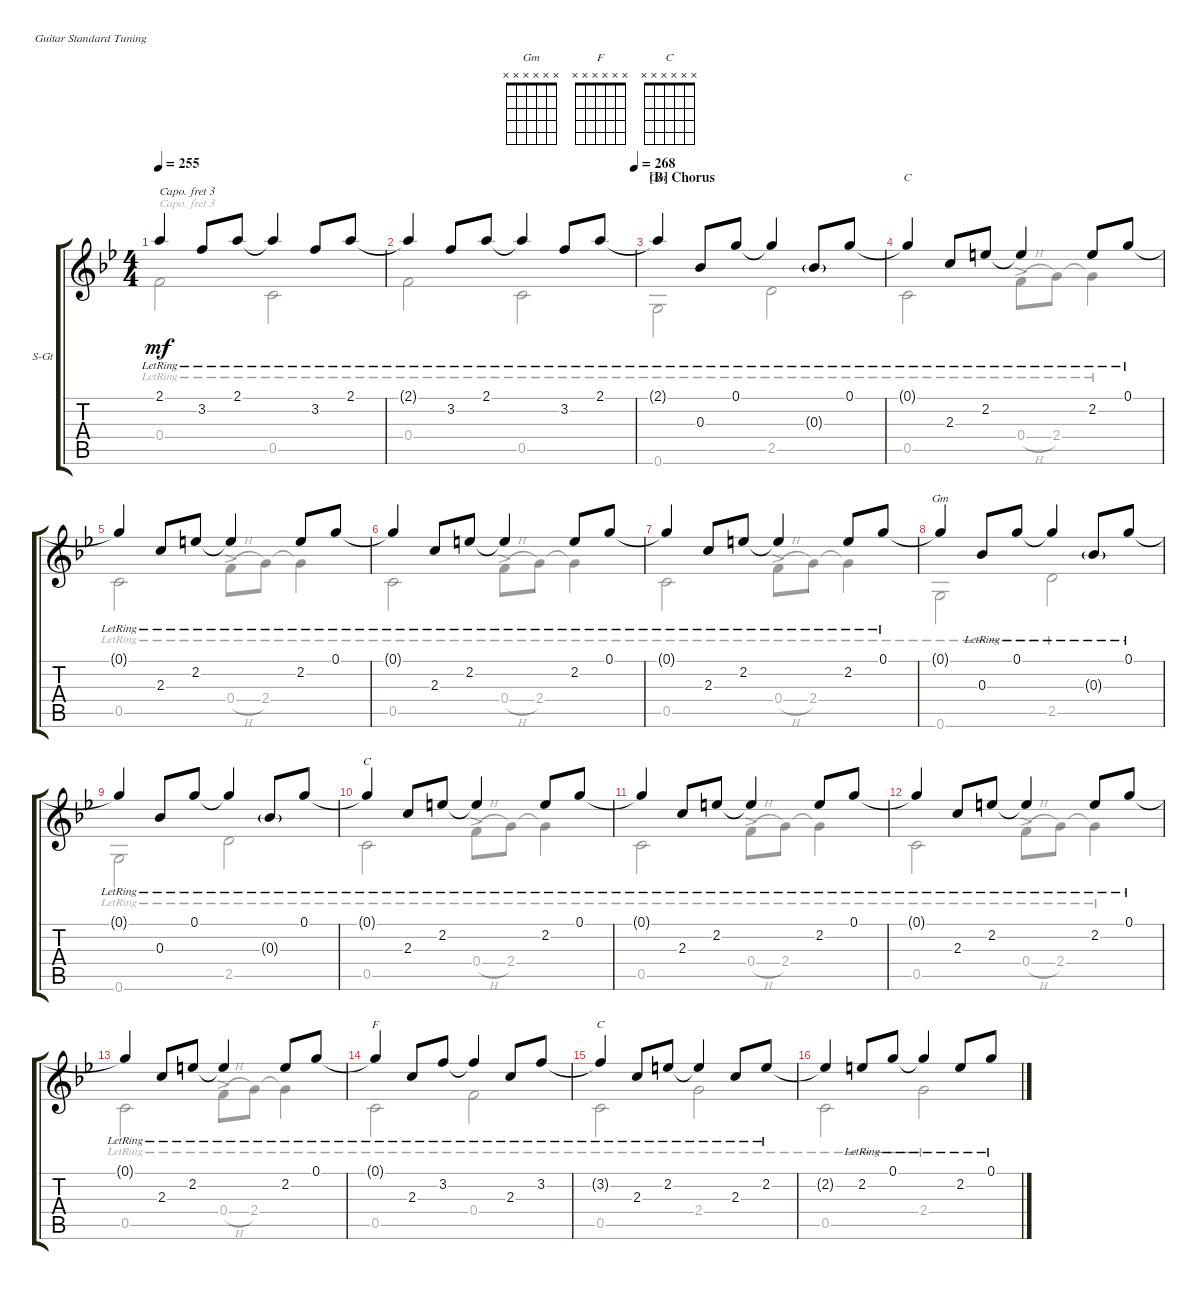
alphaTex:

\defaultSystemsLayout 4
\bracketExtendMode groupsimilarinstruments
\firstSystemTrackNameOrientation horizontal
\otherSystemsTrackNameOrientation horizontal
\track ("Paul's Guitar" "S-Gt") {instrument acousticguitarsteel}
\staff {score tabs}
\capo 3
\tuning (E4 B3 G3 D3 A2 E2)
\chord ("Gm" x x x x x x)
\chord ("F" x x x x x x)
\chord ("C" x x x x x x)
\voice
\ts (4 4)
\tempo 255
\clef g2
\ks gminor
2.1{lr t}.4{dy mf} 3.2{lr}.8 2.1{lr}.8 2.1{lr t}.4 3.2{lr}.8 2.1{lr}.8 |
\tempo (268 1)
2.1{lr t}.4 3.2{lr}.8 2.1{lr}.8 2.1{lr t}.4 3.2{lr}.8 2.1{lr}.8 |
\section ("B" "Chorus")
2.1{lr t}.4{ch "Gm"} 0.3{lr}.8 0.1{lr}.8 0.1{lr t}.4 0.3{g lr}.8 0.1{lr}.8 |
0.1{lr t}.4{ch "C"} 2.3{lr}.8 2.2{lr}.8 2.2{lr t}.4 2.2{lr}.8 0.1{lr}.8 |
0.1{lr t}.4 2.3{lr}.8 2.2{lr}.8 2.2{lr t}.4 2.2{lr}.8 0.1{lr}.8 |
0.1{lr t}.4 2.3{lr}.8 2.2{lr}.8 2.2{lr t}.4 2.2{lr}.8 0.1{lr}.8 |
0.1{lr t}.4 2.3{lr}.8 2.2{lr}.8 2.2{lr t}.4 2.2{lr}.8 0.1{lr}.8 |
0.1{t}.4{ch "Gm"} 0.3{lr}.8 0.1{lr}.8 0.1{lr t}.4 0.3{g lr}.8 0.1{lr}.8 |
0.1{lr t}.4 0.3{lr}.8 0.1{lr}.8 0.1{lr t}.4 0.3{g lr}.8 0.1{lr}.8 |
0.1{lr t}.4{ch "C"} 2.3{lr}.8 2.2{lr}.8 2.2{lr t}.4 2.2{lr}.8 0.1{lr}.8 |
0.1{lr t}.4 2.3{lr}.8 2.2{lr}.8 2.2{lr t}.4 2.2{lr}.8 0.1{lr}.8 |
0.1{lr t}.4 2.3{lr}.8 2.2{lr}.8 2.2{lr t}.4 2.2{lr}.8 0.1{lr}.8 |
0.1{lr t}.4 2.3{lr}.8 2.2{lr}.8 2.2{lr t}.4 2.2{lr}.8 0.1{lr}.8 |
0.1{lr t}.4{ch "F"} 2.3{lr}.8 3.2{lr}.8 3.2{lr t}.4 2.3{lr}.8 3.2{lr}.8 |
3.2{lr t}.4{ch "C"} 2.3{lr}.8 2.2{lr}.8 2.2{lr t}.4 2.3{lr}.8 2.2{lr}.8 |
2.2{t}.4 2.2{lr}.8 0.1{lr}.8 0.1{lr t}.4 2.2{lr}.8 0.1{lr}.8
\voice
\clef g2
\ottava regular
\simile none
\ks gminor
0.4{lr}.2{dy mf} 0.5{lr}.2 |
0.4{lr}.2 0.5{lr}.2 |
0.6{lr}.2 2.5{lr}.2 |
0.5{lr}.2 0.4{h ac lr}.8 2.4{lr}.8 2.4{lr t}.4 |
0.5{lr}.2 0.4{h ac lr}.8 2.4{lr}.8 2.4{lr t}.4 |
0.5{lr}.2 0.4{h ac lr}.8 2.4{lr}.8 2.4{lr t}.4 |
0.5{lr}.2 0.4{h ac lr}.8 2.4{lr}.8 2.4{lr t}.4 |
0.6{lr}.2 2.5{lr}.2 |
0.6{lr}.2 2.5{lr}.2 |
0.5{lr}.2 0.4{h ac lr}.8 2.4{lr}.8 2.4{lr t}.4 |
0.5{lr}.2 0.4{h ac lr}.8 2.4{lr}.8 2.4{lr t}.4 |
0.5{lr}.2 0.4{h ac lr}.8 2.4{lr}.8 2.4{lr t}.4 |
0.5{lr}.2 0.4{h ac lr}.8 2.4{lr}.8 2.4{lr t}.4 |
0.5{lr}.2 0.4{lr}.2 |
0.5{lr}.2 2.4{lr}.2 |
0.5{lr}.2 2.4{lr}.2
